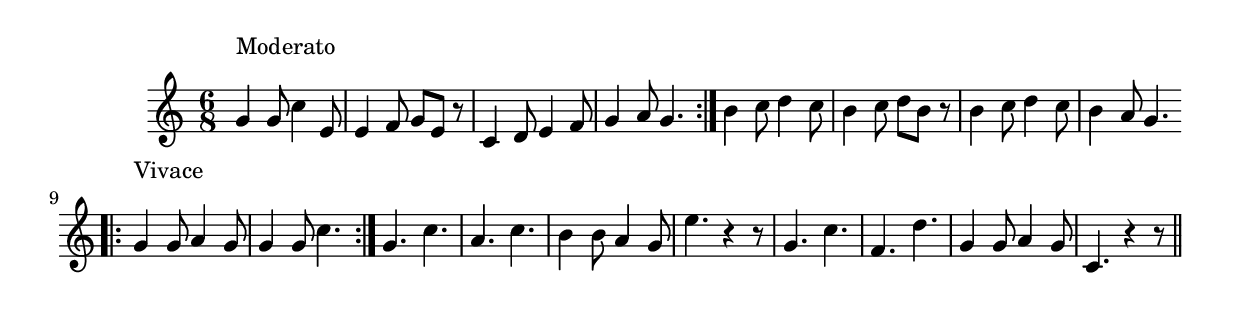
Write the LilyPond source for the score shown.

\version "2.19.49"
%{\header {
  title = "Ubi Bene, Ibi Patria"
  composer = "anonymous"
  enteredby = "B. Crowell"
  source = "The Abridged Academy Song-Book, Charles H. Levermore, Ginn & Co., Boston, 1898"
}%}
\score{{\key c \major
\time 6/8
%{\tempo 8=160
%}\clef treble
\relative c'' {
  g4^\markup{\column { "Moderato" " " }} g8 c4 e,8 | e4 f8 g8 e r | c4 d8 e4 f8 | g4 a8 g4. \bar ":|."
  b4 c8 d4 c8 | b4 c8 d8 b r | b4 c8 d4 c8 | b4 a8 g4. \bar ".|:"
  g4^\markup{\column { "Vivace" " " }} g8 a4 g8 | g4 g8 c4. \bar ":|."
  g4. c4. | a4. c4. | b4 b8 a4 g8 | e'4. r4 r8 | g,4. c4. f,4. d'4. | g,4 g8 a4 g8 | c,4. r4 r8
  \bar "||"
}

}}